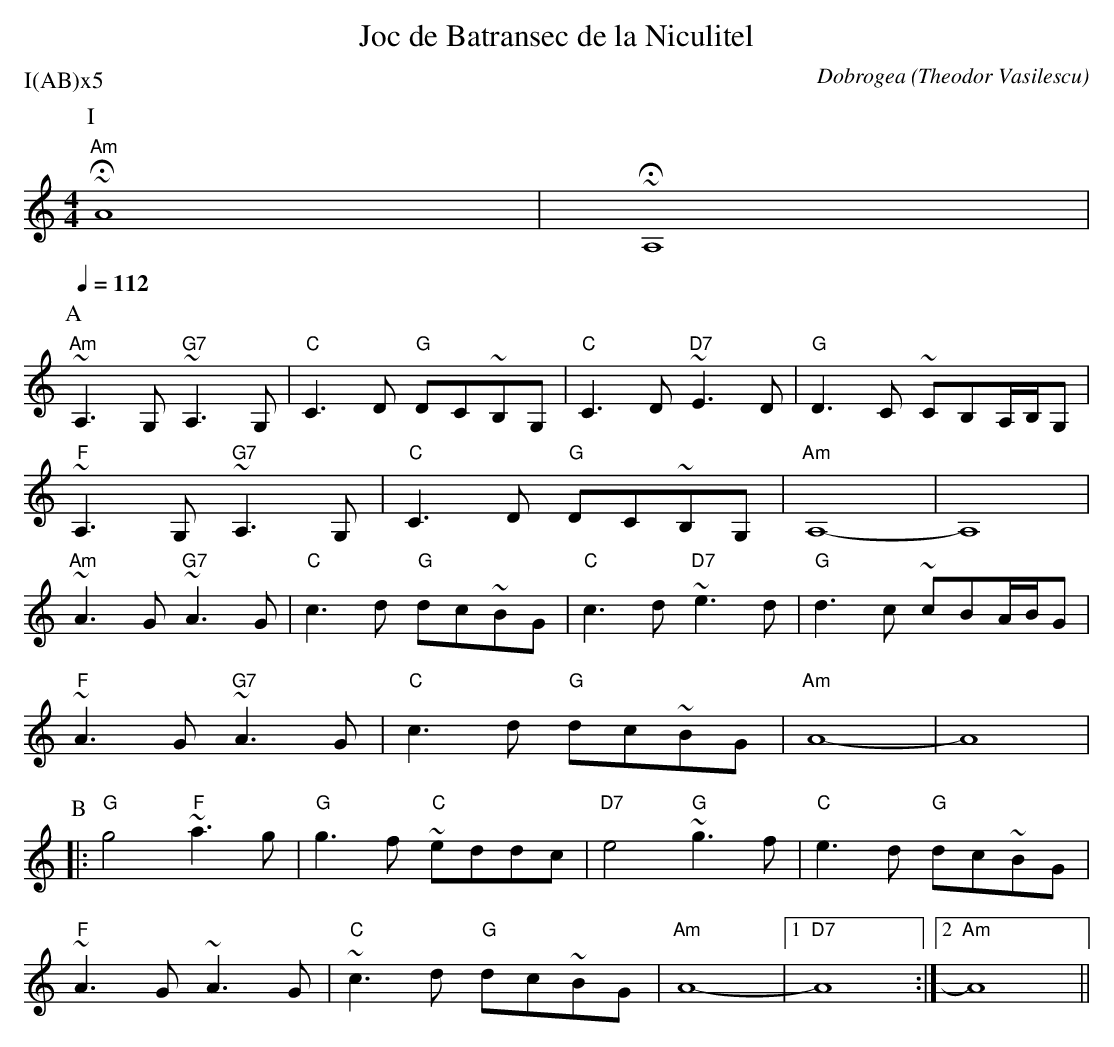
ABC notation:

X:1
T: Joc de Batransec de la Niculitel
O: Theodor Vasilescu
C: Dobrogea
P: I(AB)x5
M: 4/4
L: 1/8
K: C
P: I
 "Am" ~HA8 | ~HA,8 |
Q: 1/4=112
P: A
 "Am" ~A,3G, "G7" ~A,3G, | "C" C3D "G"DC~B,G, |\
  "C"    C3D  "D7"  ~E3D  | "G" D3C   ~CB,A,/2B,/2G, |
  "F"  ~A,3G, "G7" ~A,3G, | "C" C3D "G"DC~B,G, | "Am" A,8-| A,8 |
 "Am" ~A3G "G7" ~A3G | "C" c3d "G"dc~BG |\
  "C"    c3d  "D7"  ~e3d  | "G" d3c   ~cBA/2B/2G |
  "F"  ~A3G "G7" ~A3G | "C" c3d "G"dc~BG | "Am" A8-| A8 |
P: B
 |: "G" g4 "F"~a3g | "G"g3f  "C"~eddc | "D7" e4 "G"~g3f | "C"e3d  "G"dc~BG |
    "F" ~A3G ~A3G  | "C"~c3d "G"dc~BG | "Am" A8-|1 "D7" A8 :|2 "Am" A8 ||
